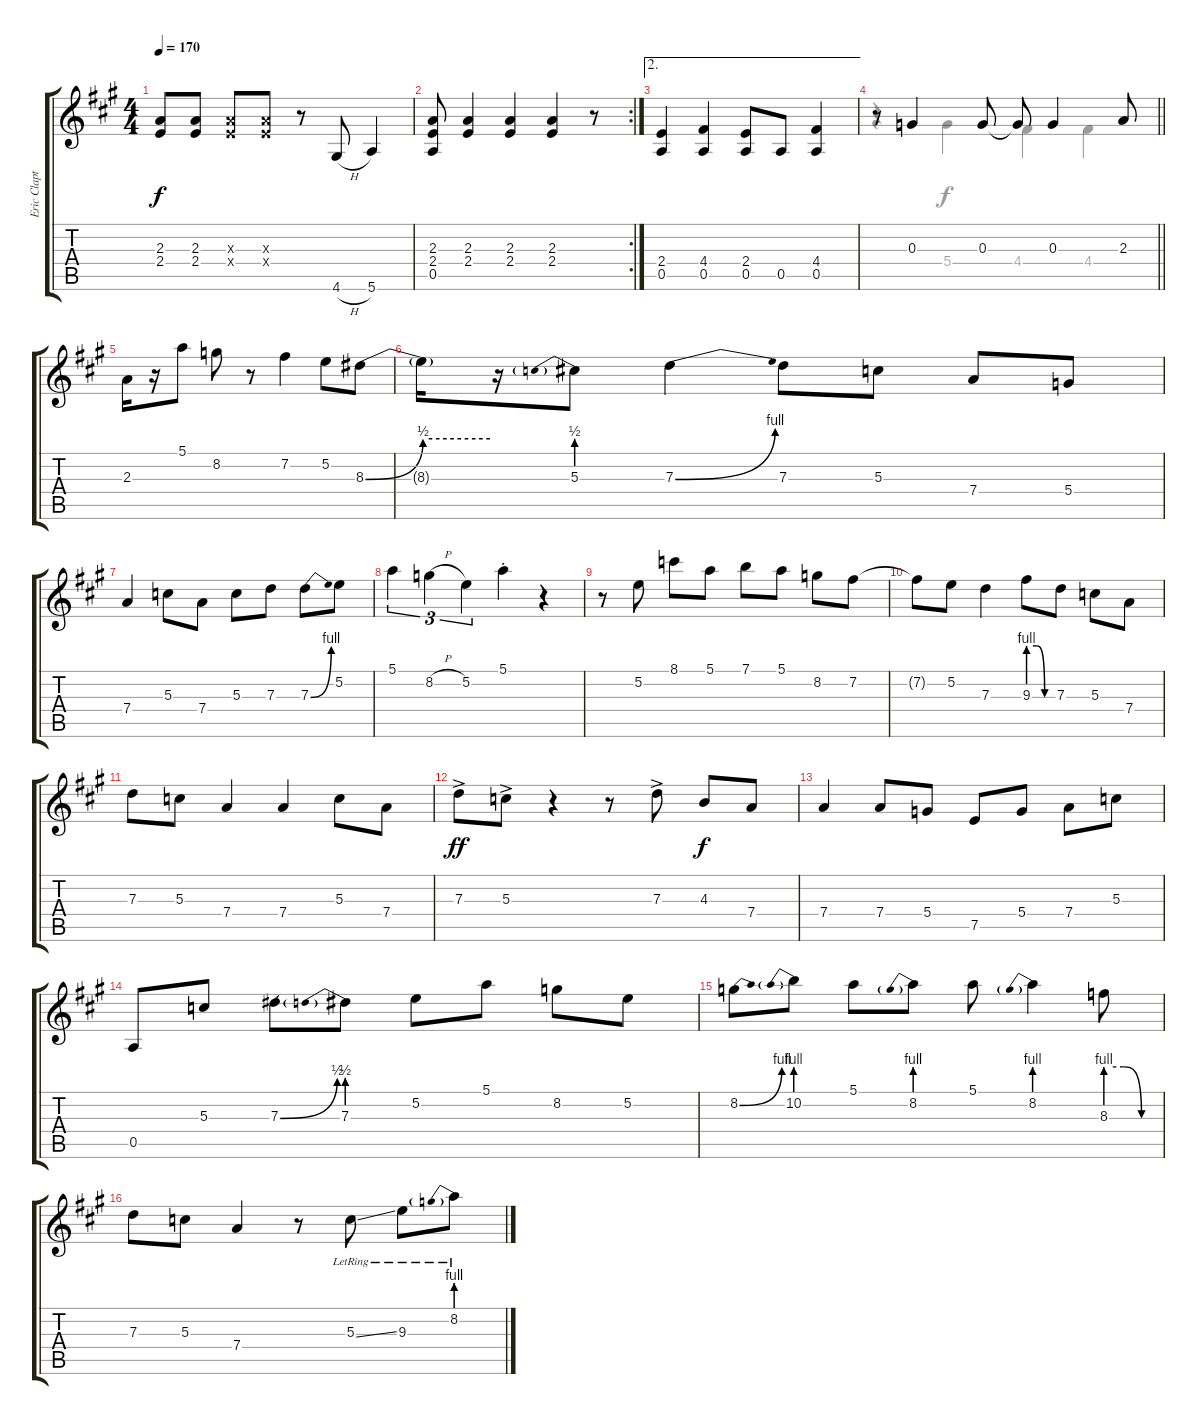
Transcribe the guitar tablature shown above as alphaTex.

\track ("Eric Clapton (clean)" "Eric Clapt") {instrument electricguitarclean}
\staff {score tabs}
\tuning (E4 B3 G3 D3 A2 E2) {hide}
\voice
\ts (4 4)
\tempo 170
\clef g2
\ks a
(2.3{t} 2.4{t}).8{dy f} (2.3 2.4).8 (2.3{x} 2.4{x}).8 (2.3{x} 2.4{x}).8 r.8 4.6{h}.8 5.6.4 |
\rc 2
(2.3 2.4 0.5).8 (2.3 2.4).4 (2.3 2.4).4 (2.3 2.4).4 r.8 |
\ae 2
(2.4 0.5).4 (4.4 0.5).4 (2.4 0.5).8 0.5.8 (4.4 0.5).4 |
\barLineRight lightlight
r.8 0.3.4 0.3.8 0.3{t}.8 0.3.4 2.3.8 |
2.3.16 r.16 5.1.8 8.2.8 r.8 7.2.4 5.2.8 8.3{be (bend 0 0 60 2)}.8 |
8.3{be (hold 0 2 60 2) t}.16 r.16 5.3{be (prebend 0 2 60 2)}.8 7.3{be (bend 0 0 60 4)}.4 7.3.8 5.3.8 7.4.8 5.4.8 |
7.4.4 5.3.8 7.4.8 5.3.8 7.3.8 7.3{be (bend 0 0 60 4)}.8 5.2.8 |
5.1.4{tu (3 2)} 8.2{h}.4{tu (3 2)} 5.2.4{tu (3 2)} 5.1{st}.4 r.4 |
r.8 5.2.8 8.1.8 5.1.8 7.1.8 5.1.8 8.2.8 7.2.8 |
7.2{t}.8 5.2.8 7.3.4 9.3{be (custom 0 4 20 4 40 0 60 0)}.8 7.3.8 5.3.8 7.4.8 |
7.3.8 5.3.8 7.4.4 7.4.4 5.3.8 7.4.8 |
7.3{ac}.8{dy ff} 5.3{ac}.8 r.4 r.8 7.3{ac}.8 4.3.8{dy f} 7.4.8 |
7.4.4 7.4.8 5.4.8 7.5.8 5.4.8 7.4.8 5.3.8 |
0.5.8 5.3.8 7.3{be (bend 0 0 60 2)}.8 7.3{be (prebend 0 2 60 2)}.8 5.2.8 5.1.8 8.2.8 5.2.8 |
8.2{be (bend 0 0 60 4)}.8 10.2{be (prebend 0 4 60 4)}.8 5.1.8 8.2{be (prebend 0 4 60 4)}.8 5.1.8 8.2{be (prebend 0 4 60 4)}.4 8.3{be (custom 0 4 20 4 40 0 60 0)}.8 |
7.3.8 5.3.8 7.4.4 r.8 5.3{ss lr}.8 9.3{lr}.8 8.2{be (prebend 0 4 60 4) lr}.8
\voice
\clef g2
\ottava regular
\simile none
\ks a
|
|
|
\barLineRight lightlight
r.4 5.4.4 4.4.4 4.4.4 |
|
|
|
|
|
|
|
|
|
|
|
